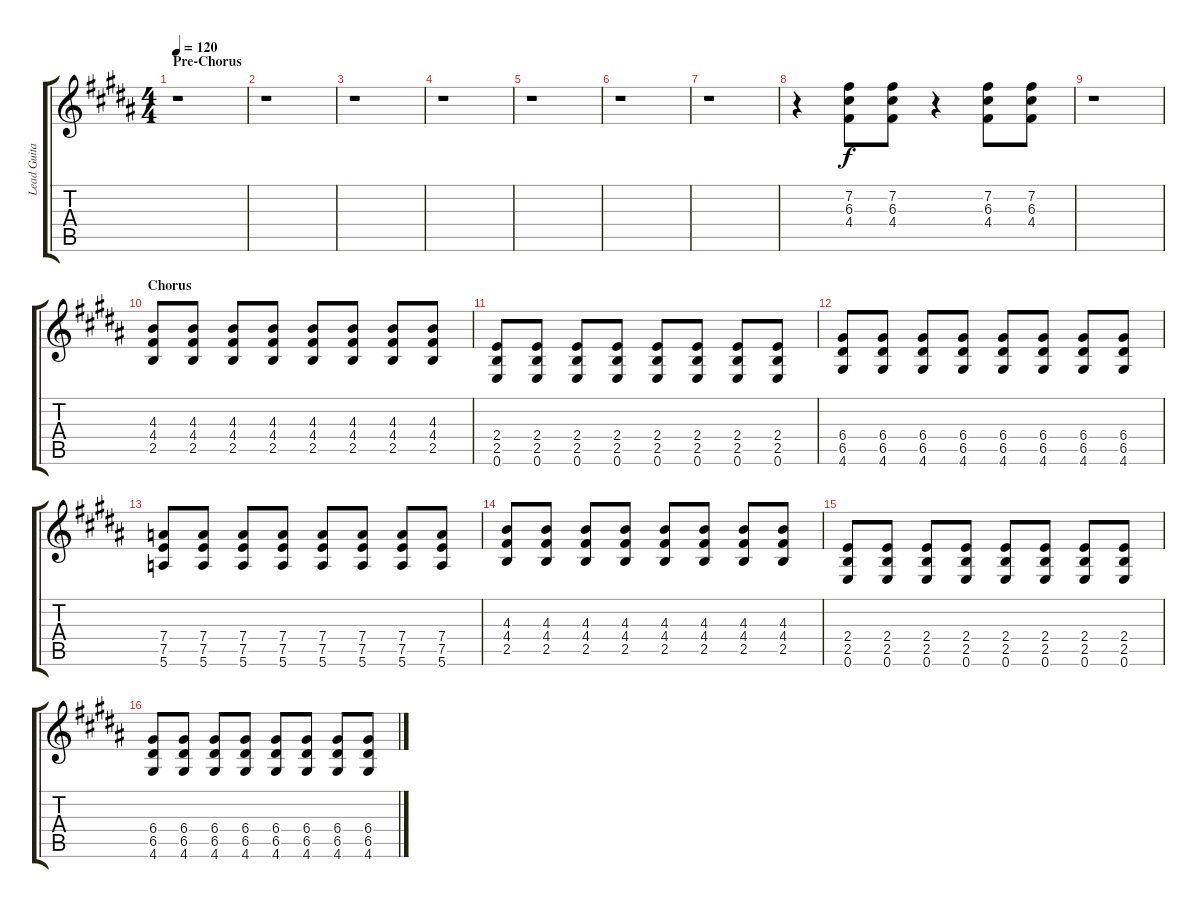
\track ("Lead Guitar" "Lead Guita") {instrument overdrivenguitar}
\staff {score tabs}
\tuning (E4 B3 G3 D3 A2 E2) {hide}
\ts (4 4)
\section ("" "Pre-Chorus")
\tempo 120
\clef g2
\ks b
r.1{dy f} |
r.1 |
r.1 |
r.1 |
r.1 |
r.1 |
r.1 |
r.4{volume 14} (7.2 6.3 4.4).8 (7.2 6.3 4.4).8 r.4 (7.2 6.3 4.4).8 (7.2 6.3 4.4).8 |
r.1 |
\section ("" "Chorus")
(4.3 4.4 2.5).8{volume 8} (4.3 4.4 2.5).8 (4.3 4.4 2.5).8 (4.3 4.4 2.5).8 (4.3 4.4 2.5).8 (4.3 4.4 2.5).8 (4.3 4.4 2.5).8 (4.3 4.4 2.5).8 |
(2.4 2.5 0.6).8 (2.4 2.5 0.6).8 (2.4 2.5 0.6).8 (2.4 2.5 0.6).8 (2.4 2.5 0.6).8 (2.4 2.5 0.6).8 (2.4 2.5 0.6).8 (2.4 2.5 0.6).8 |
(6.4 6.5 4.6).8 (6.4 6.5 4.6).8 (6.4 6.5 4.6).8 (6.4 6.5 4.6).8 (6.4 6.5 4.6).8 (6.4 6.5 4.6).8 (6.4 6.5 4.6).8 (6.4 6.5 4.6).8 |
(7.4 7.5 5.6).8 (7.4 7.5 5.6).8 (7.4 7.5 5.6).8 (7.4 7.5 5.6).8 (7.4 7.5 5.6).8 (7.4 7.5 5.6).8 (7.4 7.5 5.6).8 (7.4 7.5 5.6).8 |
(4.3 4.4 2.5).8 (4.3 4.4 2.5).8 (4.3 4.4 2.5).8 (4.3 4.4 2.5).8 (4.3 4.4 2.5).8 (4.3 4.4 2.5).8 (4.3 4.4 2.5).8 (4.3 4.4 2.5).8 |
(2.4 2.5 0.6).8 (2.4 2.5 0.6).8 (2.4 2.5 0.6).8 (2.4 2.5 0.6).8 (2.4 2.5 0.6).8 (2.4 2.5 0.6).8 (2.4 2.5 0.6).8 (2.4 2.5 0.6).8 |
(6.4 6.5 4.6).8 (6.4 6.5 4.6).8 (6.4 6.5 4.6).8 (6.4 6.5 4.6).8 (6.4 6.5 4.6).8 (6.4 6.5 4.6).8 (6.4 6.5 4.6).8 (6.4 6.5 4.6).8
